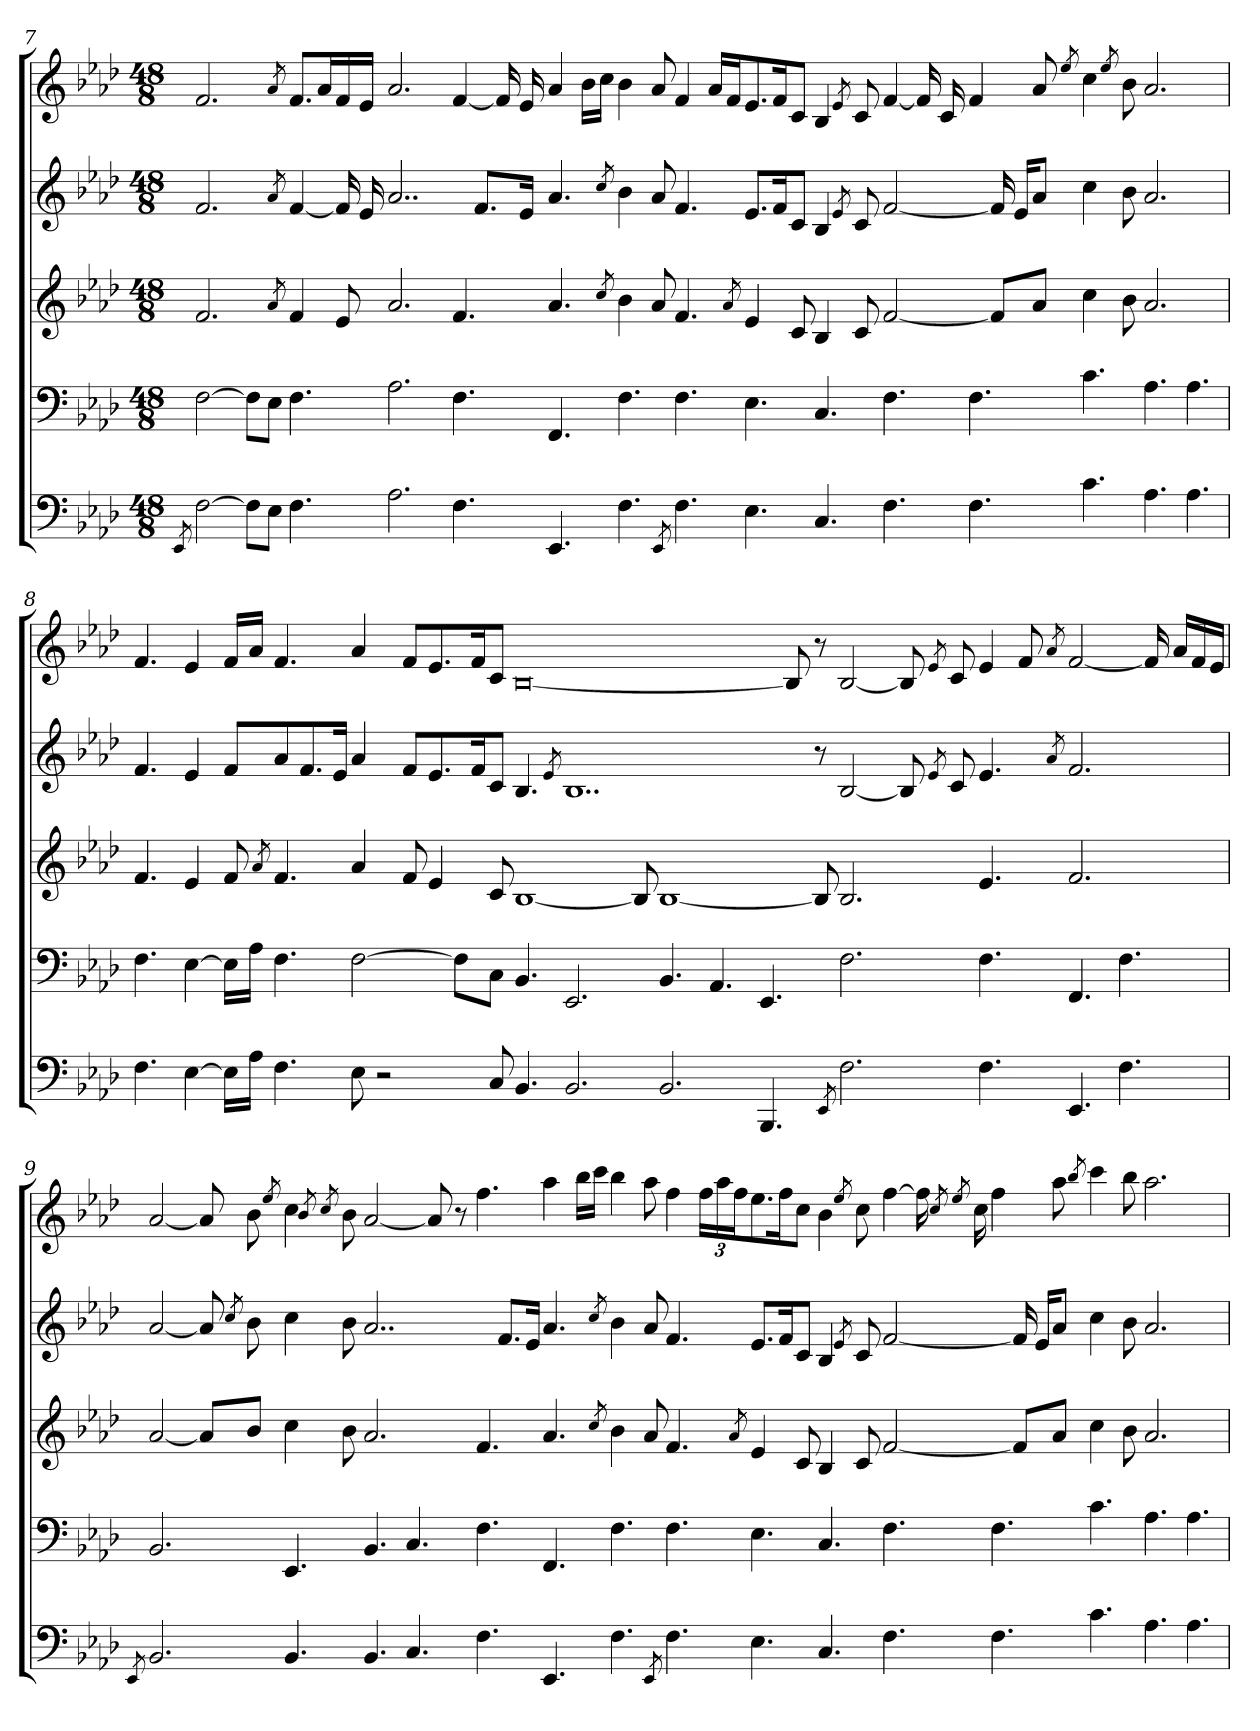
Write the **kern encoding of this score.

**kern	**kern	**kern	**kern	**kern
*part5	*part4	*part3	*part2	*part1
*staff5	*staff4	*staff3	*staff2	*staff1
*clefF4	*clefF4	*clefG2	*clefG2	*clefG2
*k[b-e-a-d-]	*k[b-e-a-d-]	*k[b-e-a-d-]	*k[b-e-a-d-]	*k[b-e-a-d-]
*M48/8	*M48/8	*M48/8	*M48/8	*M48/8
=7	=7	=7	=7	=7
8qEE-	.	.	.	.
[2F	[2F	2.f	2.f	2.f
8F\L]	8F\L]	.	.	.
8E-\J	8E-\J	.	.	.
.	.	8qa-	8qa-	8qa-
4.F	4.F	4f	[4f	8.f/L
.	.	.	.	16a-/L
.	.	8e-	16f]	16f/
.	.	.	16e-	16e-/JJ
2.A-	2.A-	2.a-	2..a-	2.a-
4.F	4.F	4.f	.	[4f
.	.	.	8.f/L	.
.	.	.	.	16f]
.	.	.	16e-/Jk	16e-
4.EE-	4.FF	4.a-	4.a-	4a-
.	.	.	.	16b-\LL
.	.	.	.	16cc\JJ
.	.	8qcc	8qcc	.
4.F	4.F	4b-	4b-	4b-
.	.	8a-	8a-	8a-
8qEE-	.	.	.	.
4.F	4.F	4.f	4.f	4f
.	.	.	.	16a-/LL
.	.	.	.	16f/J
.	.	8qa-	.	.
4.E-	4.E-	4e-	8.e-/L	8.e-/
.	.	.	16f/K	16f/K
.	.	8c	8c/J	8c/J
4.C	4.C	4B-	4B-	4B-
.	.	.	8qe-	8qe-
.	.	8c	8c	8c
4.F	4.F	[2f	[2f	[4f
.	.	.	.	16f]
.	.	.	.	16c
4.F	4.F	.	.	4f
.	.	8f/L]	16f]	.
.	.	.	16e-/KL	.
.	.	8a-/J	8a-/J	8a-
.	.	.	.	8qee-
4.c	4.c	4cc	4cc	4cc
.	.	.	.	8qee-
.	.	8b-	8b-	8b-
4.A-	4.A-	2.a-	2.a-	2.a-
4.A-	4.A-	.	.	.
=8	=8	=8	=8	=8
4.F	4.F	4.f	4.f	4.f
[4E-	[4E-	4e-	4e-	4e-
16E-\LL]	16E-\LL]	8f	8f/L	16f/LL
16A-\JJ	16A-\JJ	.	.	16a-/JJ
.	.	8qa-	.	.
4.F	4.F	4.f	8a-/	4.f
.	.	.	8.f/	.
.	.	.	16e-/Jk	.
8E-	[2F	4a-	4a-	4a-
2r	.	.	.	.
.	.	8f	8f/L	8f/L
.	.	4e-	8.e-/	8.e-/
.	8F\L]	.	.	.
.	.	.	16f/K	16f/K
8C	8C\J	8c	8c/J	8c/J
4.BB-	4.BB-	[1B-	4.B-	[0B-
.	.	.	8qe-	.
2.BB-	2.EE-	.	1..B-	.
.	.	8B-]	.	.
2.BB-	4.BB-	[1B-	.	.
.	4.AA-	.	.	.
4.BBB-	4.EE-	.	.	.
.	.	.	.	8B-]
.	.	8B-]	8r	8r
8qEE-	.	.	.	.
2.F	2.F	2.B-	[2B-	[2B-
.	.	.	8B-]	8B-]
.	.	.	8qe-	8qe-
.	.	.	8c	8c
4.F	4.F	4.e-	4.e-	4e-
.	.	.	.	8f
.	.	.	8qa-	8qa-
4.EE-	4.FF	2.f	2.f	[2f
4.F	4.F	.	.	.
.	.	.	.	16f]
.	.	.	.	16a-/LL
.	.	.	.	16f/
.	.	.	.	16e-/JJ
=9	=9	=9	=9	=9
8qEE-	.	.	.	.
2.BB-	2.BB-	[2a-	[2a-	[2a-
.	.	8a-/L]	8a-]	8a-]
.	.	.	8qcc	.
.	.	8b-/J	8b-	8b-
.	.	.	.	8qee-
4.BB-	4.EE-	4cc	4cc	4cc
.	.	.	.	8qb-
.	.	.	.	8qcc
.	.	8b-	8b-	8b-
4.BB-	4.BB-	2.a-	2..a-	[2a-
4.C	4.C	.	.	.
.	.	.	.	8a-]
.	.	.	.	8r
4.F	4.F	4.f	.	4.ff
.	.	.	8.f/L	.
.	.	.	16e-/Jk	.
4.EE-	4.FF	4.a-	4.a-	4aa-
.	.	.	.	16bb-\LL
.	.	.	.	16ccc\JJ
.	.	8qcc	8qcc	.
4.F	4.F	4b-	4b-	4bb-
.	.	8a-	8a-	8aa-
8qEE-	.	.	.	.
4.F	4.F	4.f	4.f	4ff
.	.	.	.	24ff\LL
.	.	.	.	24aa-\
.	.	.	.	24ff\J
.	.	8qa-	.	.
4.E-	4.E-	4e-	8.e-/L	8.ee-\
.	.	.	16f/K	16ff\K
.	.	8c	8c/J	8cc\J
4.C	4.C	4B-	4B-	4b-
.	.	.	8qe-	8qee-
.	.	8c	8c	8cc
4.F	4.F	[2f	[2f	[4ff
.	.	.	.	16ff]
.	.	.	.	8qcc
.	.	.	.	8qee-
.	.	.	.	16cc
4.F	4.F	.	.	4ff
.	.	8f/L]	16f]	.
.	.	.	16e-/KL	.
.	.	8a-/J	8a-/J	8aa-
.	.	.	.	8qbb-
4.c	4.c	4cc	4cc	4ccc
.	.	8b-	8b-	8bb-
4.A-	4.A-	2.a-	2.a-	2.aa-
4.A-	4.A-	.	.	.
=	=	=	=	=
*-	*-	*-	*-	*-
